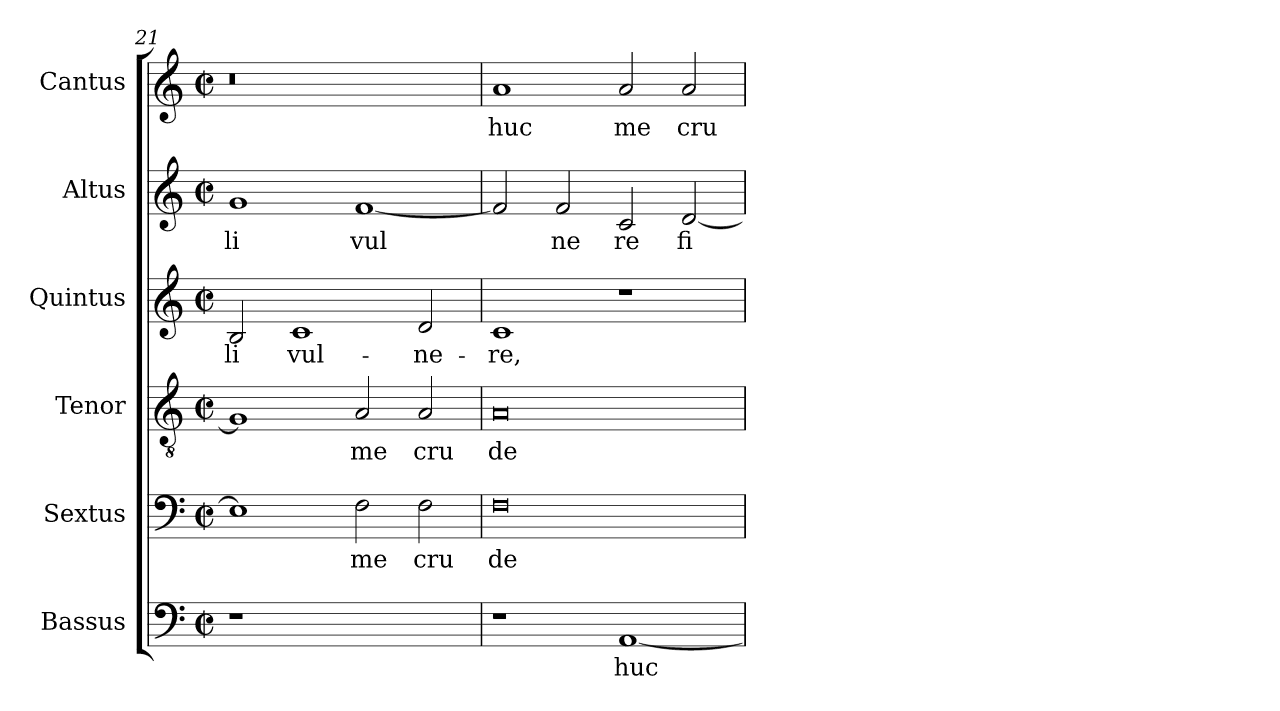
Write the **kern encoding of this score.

**kern	**text	**kern	**text	**kern	**text	**kern	**text	**kern	**text	**kern	**text
*part6	*part6	*part5	*part5	*part4	*part4	*part3	*part3	*part2	*part2	*part1	*part1
*staff6	*staff6	*staff5	*staff5	*staff4	*staff4	*staff3	*staff3	*staff2	*staff2	*staff1	*staff1
*I"Bassus	*	*I"Sextus	*	*I"Tenor	*	*I"Quintus	*	*I"Altus	*	*I"Cantus	*
*I'Bassus	*	*I'Sextus	*	*I'Tenor	*	*I'Quintus	*	*I'Altus	*	*I'Cantus	*
!!LO:PB:g=z
*clefF4	*	*clefF4	*	*clefGv2	*	*clefG2	*	*clefG2	*	*clefG2	*
*k[]	*	*k[]	*	*k[]	*	*k[]	*	*k[]	*	*k[]	*
*C:	*	*C:	*	*C:	*	*C:	*	*C:	*	*C:	*
*M2/2	*	*M2/2	*	*M2/2	*	*M2/2	*	*M2/2	*	*M2/2	*
*met(c|)	*	*met(c|)	*	*met(c|)	*	*met(c|)	*	*met(c|)	*	*met(c|)	*
=21	=21	=21	=21	=21	=21	=21	=21	=21	=21	=21	=21
!	!	!	!LO:LY:b:cj	!	!LO:LY:b:cj	!	!LO:LY:b:cj	!	!LO:LY:b:cj	!	!
1r	.	1E]	.	1G]	.	2B/	li	1g	li	0r	.
!	!	!	!	!	!	!	!LO:LY:b:cj	!	!	!	!
.	.	.	.	.	.	1c	vul-	.	.	.	.
!	!	!	!LO:LY:b:cj	!	!LO:LY:b:cj	!	!	!	!LO:LY:b:cj	!	!
1ryy	.	2F\	me	2A/	me	.	.	[<1f	vul	.	.
!	!	!	!LO:LY:b:cj	!	!LO:LY:b:cj	!	!LO:LY:b:cj	!	!	!	!
.	.	2F\	cru	2A/	cru	2d/	-ne-	.	.	.	.
=22	=22	=22	=22	=22	=22	=22	=22	=22	=22	=22	=22
!	!	!	!LO:LY:b:cj	!	!LO:LY:b:cj	!	!LO:LY:b:cj	!	!LO:LY:b:cj	!	!LO:LY:b:cj
1r	.	0F	de	0A	de	1c	-re,	2f/]	.	1a	huc
!	!	!	!	!	!	!	!	!	!LO:LY:b:cj	!	!
.	.	.	.	.	.	.	.	2f/	ne	.	.
!	!LO:LY:b	!	!	!	!	!	!	!	!LO:LY:b:cj	!	!LO:LY:b:cj
[<1AA	huc	.	.	.	.	1r	.	2c/	re	2a/	me
!	!	!	!	!	!	!	!	!	!LO:LY:b:cj	!	!LO:LY:b:cj
.	.	.	.	.	.	.	.	[<2d/	fi	2a/	cru-
=	=	=	=	=	=	=	=	=	=	=	=
*-	*-	*-	*-	*-	*-	*-	*-	*-	*-	*-	*-
